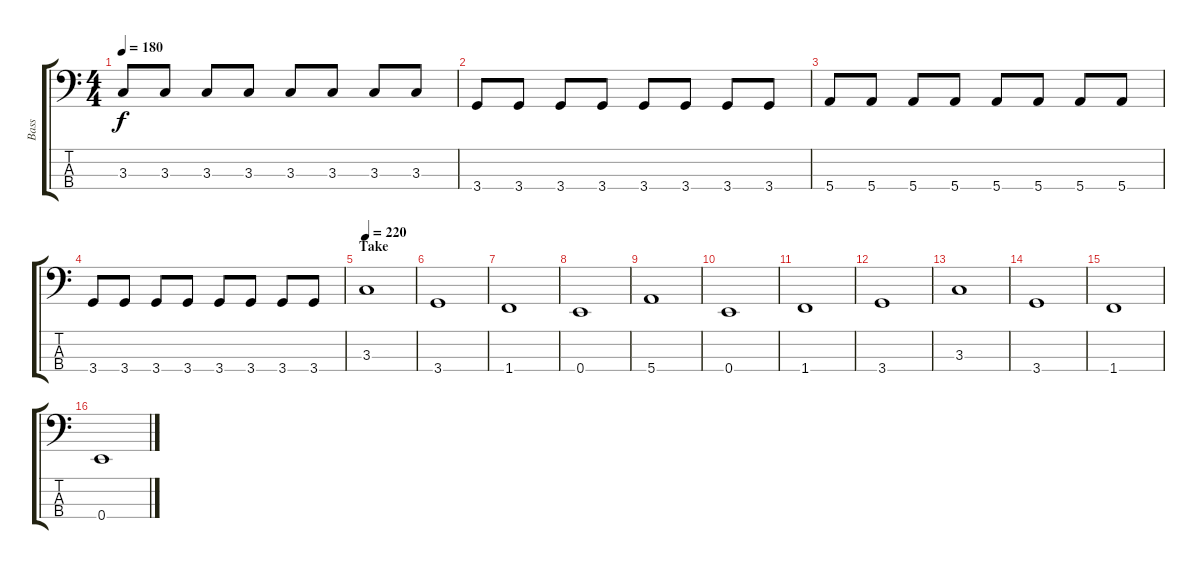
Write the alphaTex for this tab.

\track ("Bass" "Bass") {instrument electricbasspick}
\staff {score tabs}
\tuning (G2 D2 A1 E1) {hide}
\ts (4 4)
\tempo 180
\clef f4
\ks c
3.3.8{dy f} 3.3.8 3.3.8 3.3.8 3.3.8 3.3.8 3.3.8 3.3.8 |
3.4.8 3.4.8 3.4.8 3.4.8 3.4.8 3.4.8 3.4.8 3.4.8 |
5.4.8 5.4.8 5.4.8 5.4.8 5.4.8 5.4.8 5.4.8 5.4.8 |
3.4.8 3.4.8 3.4.8 3.4.8 3.4.8 3.4.8 3.4.8 3.4.8 |
\section ("" "Take")
\tempo 220
3.3.1 |
3.4.1 |
1.4.1 |
0.4.1 |
5.4.1 |
0.4.1 |
1.4.1 |
3.4.1 |
3.3.1 |
3.4.1 |
1.4.1 |
0.4.1
